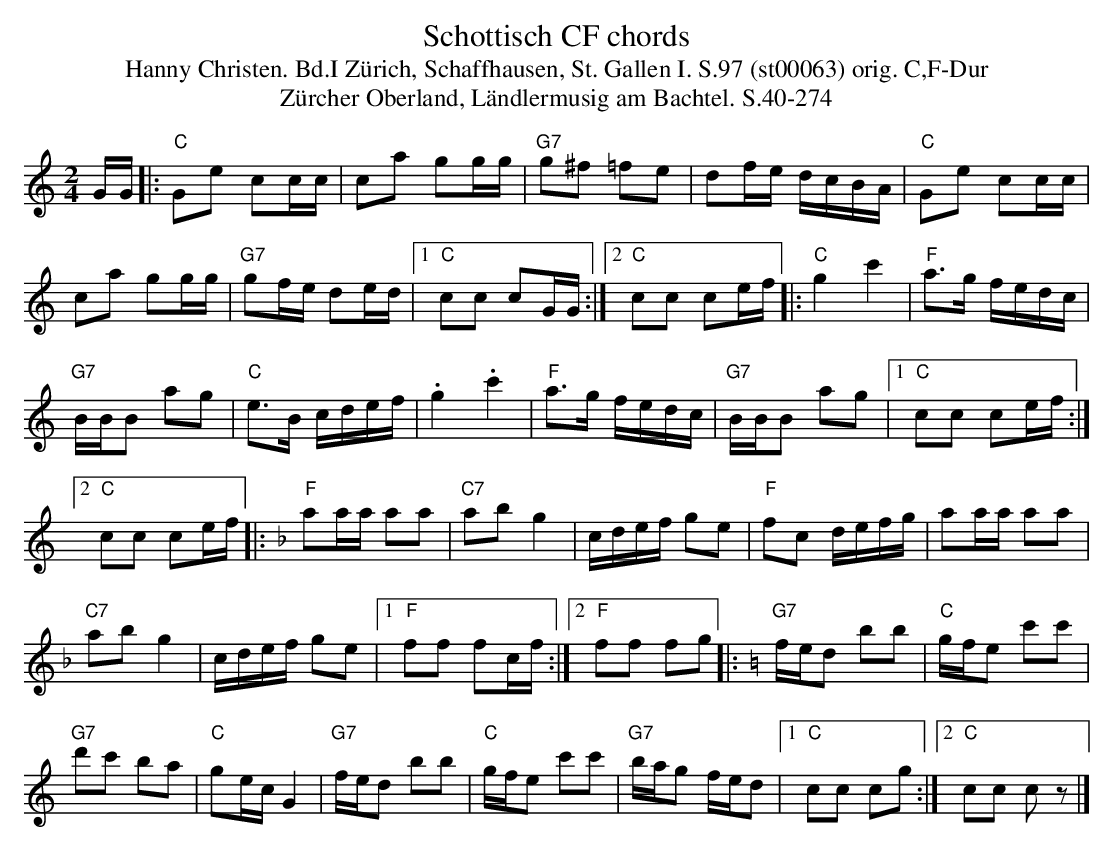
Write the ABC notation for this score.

X:1
T: Schottisch CF chords
T:Hanny Christen. Bd.I Zürich, Schaffhausen, St. Gallen I. S.97 (st00063) orig. C,F-Dur
T: Z\"urcher Oberland, L\"andlermusig am Bachtel. S.40-274
M:2/4
L:1/16
K:C %%MIDI gchordon
GG |: "C"G2e2 c2cc | c2a2 g2gg | "G7"g2^f2 =f2e2 | d2fe dcBA | "C"G2e2 c2cc |
c2a2 g2gg | "G7"g2fe d2ed |1 "C"c2c2 c2GG :|2 "C"c2c2 c2ef |: "C"g4c'4 | "F"a3g fedc |
"G7"BBB2 a2g2 | "C"e3B cdef | .g4.c'4 | "F"a3g fedc | "G7"BBB2 a2g2 |1 "C"c2c2 c2ef :|2
"C"c2c2 c2ef |: [K:F] "F"a2aa a2a2 | "C7"a2b2 g4 | cdef g2e2 | "F"f2c2 defg | a2aa a2a2 |
"C7"a2b2g4 | cdef g2e2 |1 "F"f2f2 f2cf :|2 "F"f2f2 f2g2 |: [K:C] "G7"fed2 b2b2 | "C"gfe2 c'2c'2 |
"G7"d'2c'2 b2a2 | "C"g2ecG4 | "G7"fed2 b2b2 | "C"gfe2 c'2c'2 | "G7"bag2 fed2 |1 "C"c2c2 c2g2 :|2 "C"c2c2 c2z2 |]
